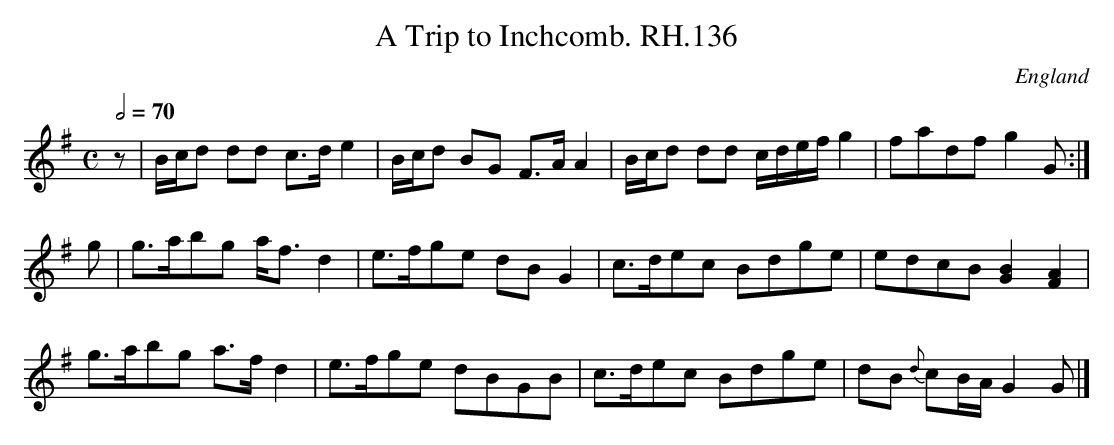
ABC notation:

X:1
T:Trip to Inchcomb. RH.136, A
O:England
M:C
L:1/8
Q:1/2=70
K:G
z|B/c/d dd c>de2|B/c/d BG F>AA2|\
B/c/d dd c/d/e/f/g2|fadf g2G:|
g|g>abg a<fd2|e>fge dBG2|\
c>dec Bdge|edcB [G2B2][F2A2]|
g>abg a>fd2|e>fge dBGB|\
c>dec Bdge|dB {d}cB/A/ G2G|]
